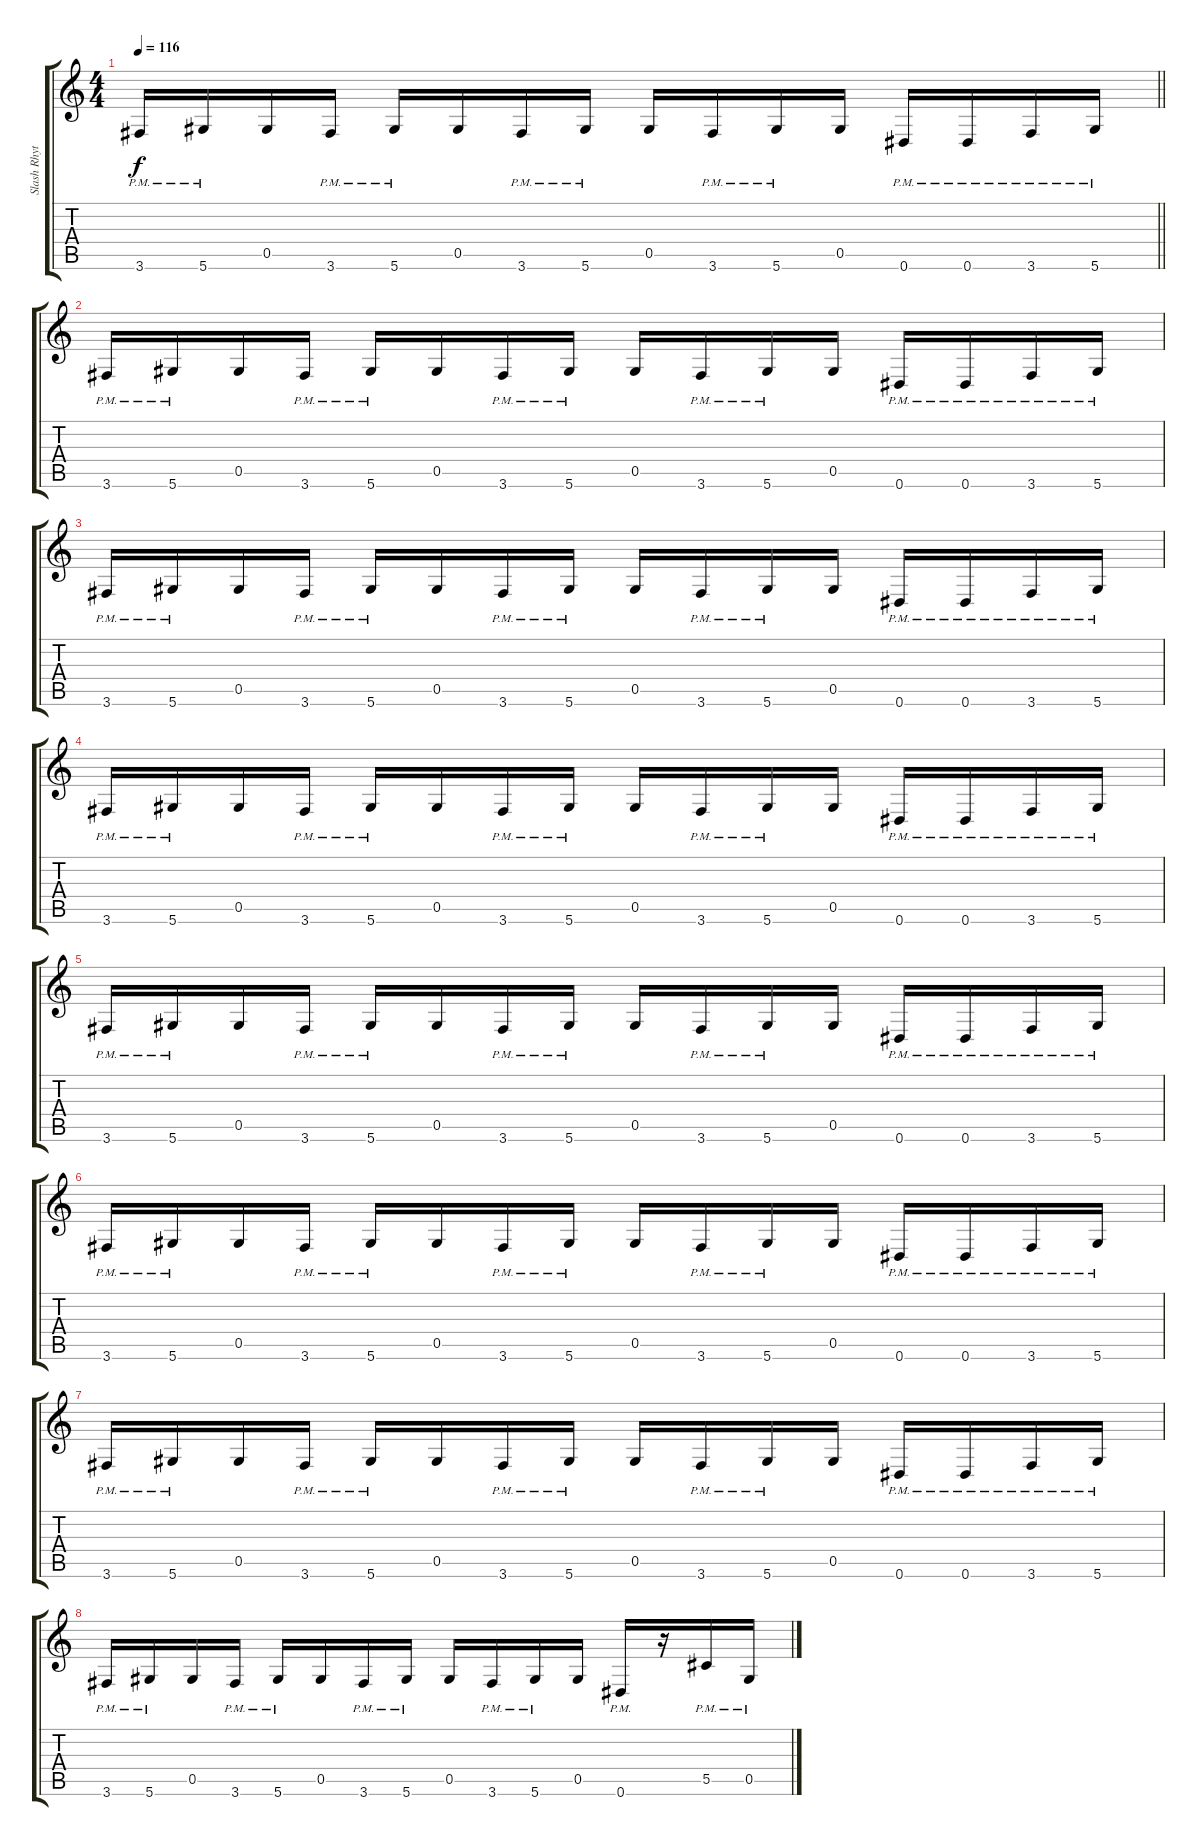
\track ("Slash Rhythm" "Slash Rhyt") {instrument electricguitarclean}
\staff {score tabs}
\tuning (Eb4 Bb3 Gb3 Db3 Ab2 Eb2) {hide}
\ts (4 4)
\tempo 116
\clef g2
\barLineRight lightlight
\ks c
3.6{pm}.16{dy f} 5.6{pm}.16 0.5.16 3.6{pm}.16 5.6{pm}.16 0.5.16 3.6{pm}.16 5.6{pm}.16 0.5.16 3.6{pm}.16 5.6{pm}.16 0.5.16 0.6{pm}.16 0.6{pm}.16 3.6{pm}.16 5.6{pm}.16 |
3.6{pm}.16 5.6{pm}.16 0.5.16 3.6{pm}.16 5.6{pm}.16 0.5.16 3.6{pm}.16 5.6{pm}.16 0.5.16 3.6{pm}.16 5.6{pm}.16 0.5.16 0.6{pm}.16 0.6{pm}.16 3.6{pm}.16 5.6{pm}.16 |
3.6{pm}.16 5.6{pm}.16 0.5.16 3.6{pm}.16 5.6{pm}.16 0.5.16 3.6{pm}.16 5.6{pm}.16 0.5.16 3.6{pm}.16 5.6{pm}.16 0.5.16 0.6{pm}.16 0.6{pm}.16 3.6{pm}.16 5.6{pm}.16 |
3.6{pm}.16 5.6{pm}.16 0.5.16 3.6{pm}.16 5.6{pm}.16 0.5.16 3.6{pm}.16 5.6{pm}.16 0.5.16 3.6{pm}.16 5.6{pm}.16 0.5.16 0.6{pm}.16 0.6{pm}.16 3.6{pm}.16 5.6{pm}.16 |
3.6{pm}.16 5.6{pm}.16 0.5.16 3.6{pm}.16 5.6{pm}.16 0.5.16 3.6{pm}.16 5.6{pm}.16 0.5.16 3.6{pm}.16 5.6{pm}.16 0.5.16 0.6{pm}.16 0.6{pm}.16 3.6{pm}.16 5.6{pm}.16 |
3.6{pm}.16 5.6{pm}.16 0.5.16 3.6{pm}.16 5.6{pm}.16 0.5.16 3.6{pm}.16 5.6{pm}.16 0.5.16 3.6{pm}.16 5.6{pm}.16 0.5.16 0.6{pm}.16 0.6{pm}.16 3.6{pm}.16 5.6{pm}.16 |
3.6{pm}.16 5.6{pm}.16 0.5.16 3.6{pm}.16 5.6{pm}.16 0.5.16 3.6{pm}.16 5.6{pm}.16 0.5.16 3.6{pm}.16 5.6{pm}.16 0.5.16 0.6{pm}.16 0.6{pm}.16 3.6{pm}.16 5.6{pm}.16 |
3.6{pm}.16 5.6{pm}.16 0.5.16 3.6{pm}.16 5.6{pm}.16 0.5.16 3.6{pm}.16 5.6{pm}.16 0.5.16 3.6{pm}.16 5.6{pm}.16 0.5.16 0.6{pm}.16 r.16 5.5{pm}.16 0.5{pm}.16
